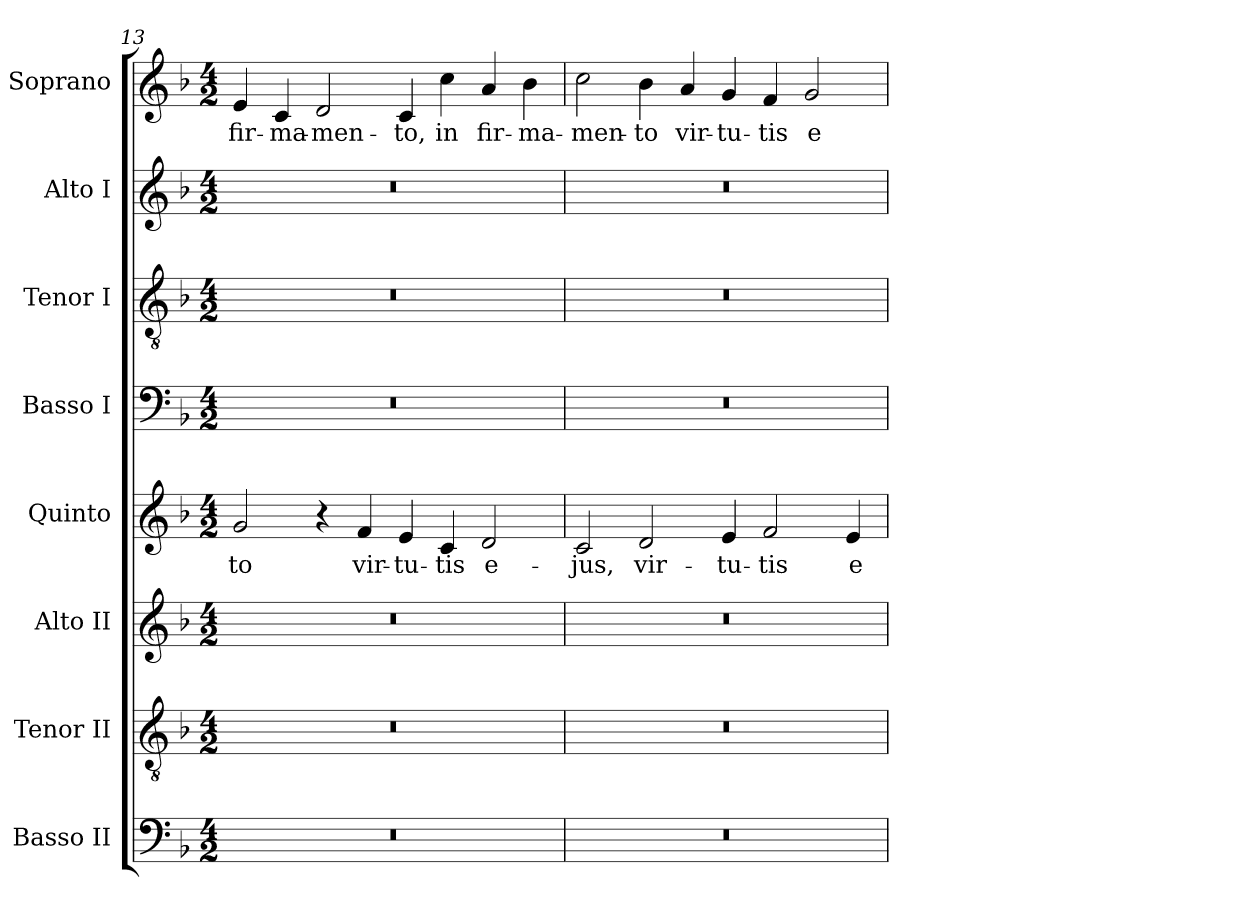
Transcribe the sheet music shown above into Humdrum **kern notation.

**kern	**kern	**kern	**kern	**text	**kern	**kern	**kern	**kern	**text
*part8	*part7	*part6	*part5	*part5	*part4	*part3	*part2	*part1	*part1
*staff8	*staff7	*staff6	*staff5	*staff5	*staff4	*staff3	*staff2	*staff1	*staff1
*I"Basso II	*I"Tenor II	*I"Alto II	*I"Quinto	*	*I"Basso I	*I"Tenor I	*I"Alto I	*I"Soprano	*
*I'B. 2	*I'T. 2	*I'A. 2	*I'Q.	*	*I'B. 1	*I'T. 1	*I'A. 1	*I'S.	*
*clefF4	*clefGv2	*clefG2	*clefG2	*	*clefF4	*clefGv2	*clefG2	*clefG2	*
*	*ITrd7c12	*	*	*	*	*ITrd7c12	*	*	*
*k[b-]	*k[b-]	*k[b-]	*k[b-]	*	*k[b-]	*k[b-]	*k[b-]	*k[b-]	*
*F:	*F:	*F:	*F:	*	*F:	*F:	*F:	*F:	*
*M4/2	*M4/2	*M4/2	*M4/2	*	*M4/2	*M4/2	*M4/2	*M4/2	*
=13	=13	=13	=13	=13	=13	=13	=13	=13	=13
!LO:N:vis=1	!LO:N:vis=1	!LO:N:vis=1	!	!	!	!	!	!	!
!	!	!	!	!LO:LY:b:color=#000000	!LO:N:vis=1	!LO:N:vis=1	!LO:N:vis=1	!	!
!	!	!	!	!	!	!	!	!	!LO:LY:b:color=#000000
0r	0r	0r	2gi/	-to	0r	0r	0r	4ei/	fir-
!	!	!	!	!	!	!	!	!	!LO:LY:b:color=#000000
.	.	.	.	.	.	.	.	4ci/	-ma-
!	!	!	!	!	!	!	!	!	!LO:LY:b:color=#000000
.	.	.	4r	.	.	.	.	2di/	-men-
!	!	!	!	!LO:LY:b:color=#000000	!	!	!	!	!
.	.	.	4fi/	vir-	.	.	.	.	.
!	!	!	!	!LO:LY:b:color=#000000	!	!	!	!	!
!	!	!	!	!	!	!	!	!	!LO:LY:b:color=#000000
.	.	.	4ei/	-tu-	.	.	.	4ci/	-to,
!	!	!	!	!LO:LY:b:color=#000000	!	!	!	!	!
!	!	!	!	!	!	!	!	!	!LO:LY:b:color=#000000
.	.	.	4ci/	-tis	.	.	.	4cci\	in
!	!	!	!	!LO:LY:b:color=#000000	!	!	!	!	!
!	!	!	!	!	!	!	!	!	!LO:LY:b:color=#000000
.	.	.	2di/	e-	.	.	.	4ai/	fir-
!	!	!	!	!	!	!	!	!	!LO:LY:b:color=#000000
.	.	.	.	.	.	.	.	4b-i\	-ma-
=14	=14	=14	=14	=14	=14	=14	=14	=14	=14
!LO:N:vis=1	!LO:N:vis=1	!LO:N:vis=1	!	!	!	!	!	!	!
!	!	!	!	!LO:LY:b:color=#000000	!LO:N:vis=1	!LO:N:vis=1	!LO:N:vis=1	!	!
!	!	!	!	!	!	!	!	!	!LO:LY:b:color=#000000
0r	0r	0r	2ci/	-jus,	0r	0r	0r	2cci\	-men-
!	!	!	!	!LO:LY:b:color=#000000	!	!	!	!	!
!	!	!	!	!	!	!	!	!	!LO:LY:b:color=#000000
.	.	.	2di/	vir-	.	.	.	4b-i\	-to
!	!	!	!	!	!	!	!	!	!LO:LY:b:color=#000000
.	.	.	.	.	.	.	.	4ai/	vir-
!	!	!	!	!LO:LY:b:color=#000000	!	!	!	!	!
!	!	!	!	!	!	!	!	!	!LO:LY:b:color=#000000
.	.	.	4ei/	-tu-	.	.	.	4gi/	-tu-
!	!	!	!	!LO:LY:b:color=#000000	!	!	!	!	!
!	!	!	!	!	!	!	!	!	!LO:LY:b:color=#000000
.	.	.	2fi/	-tis	.	.	.	4fi/	-tis
!	!	!	!	!	!	!	!	!	!LO:LY:b:color=#000000
.	.	.	.	.	.	.	.	2gi/	e-
!	!	!	!	!LO:LY:b:color=#000000	!	!	!	!	!
.	.	.	4ei/	e-	.	.	.	.	.
=	=	=	=	=	=	=	=	=	=
*-	*-	*-	*-	*-	*-	*-	*-	*-	*-
